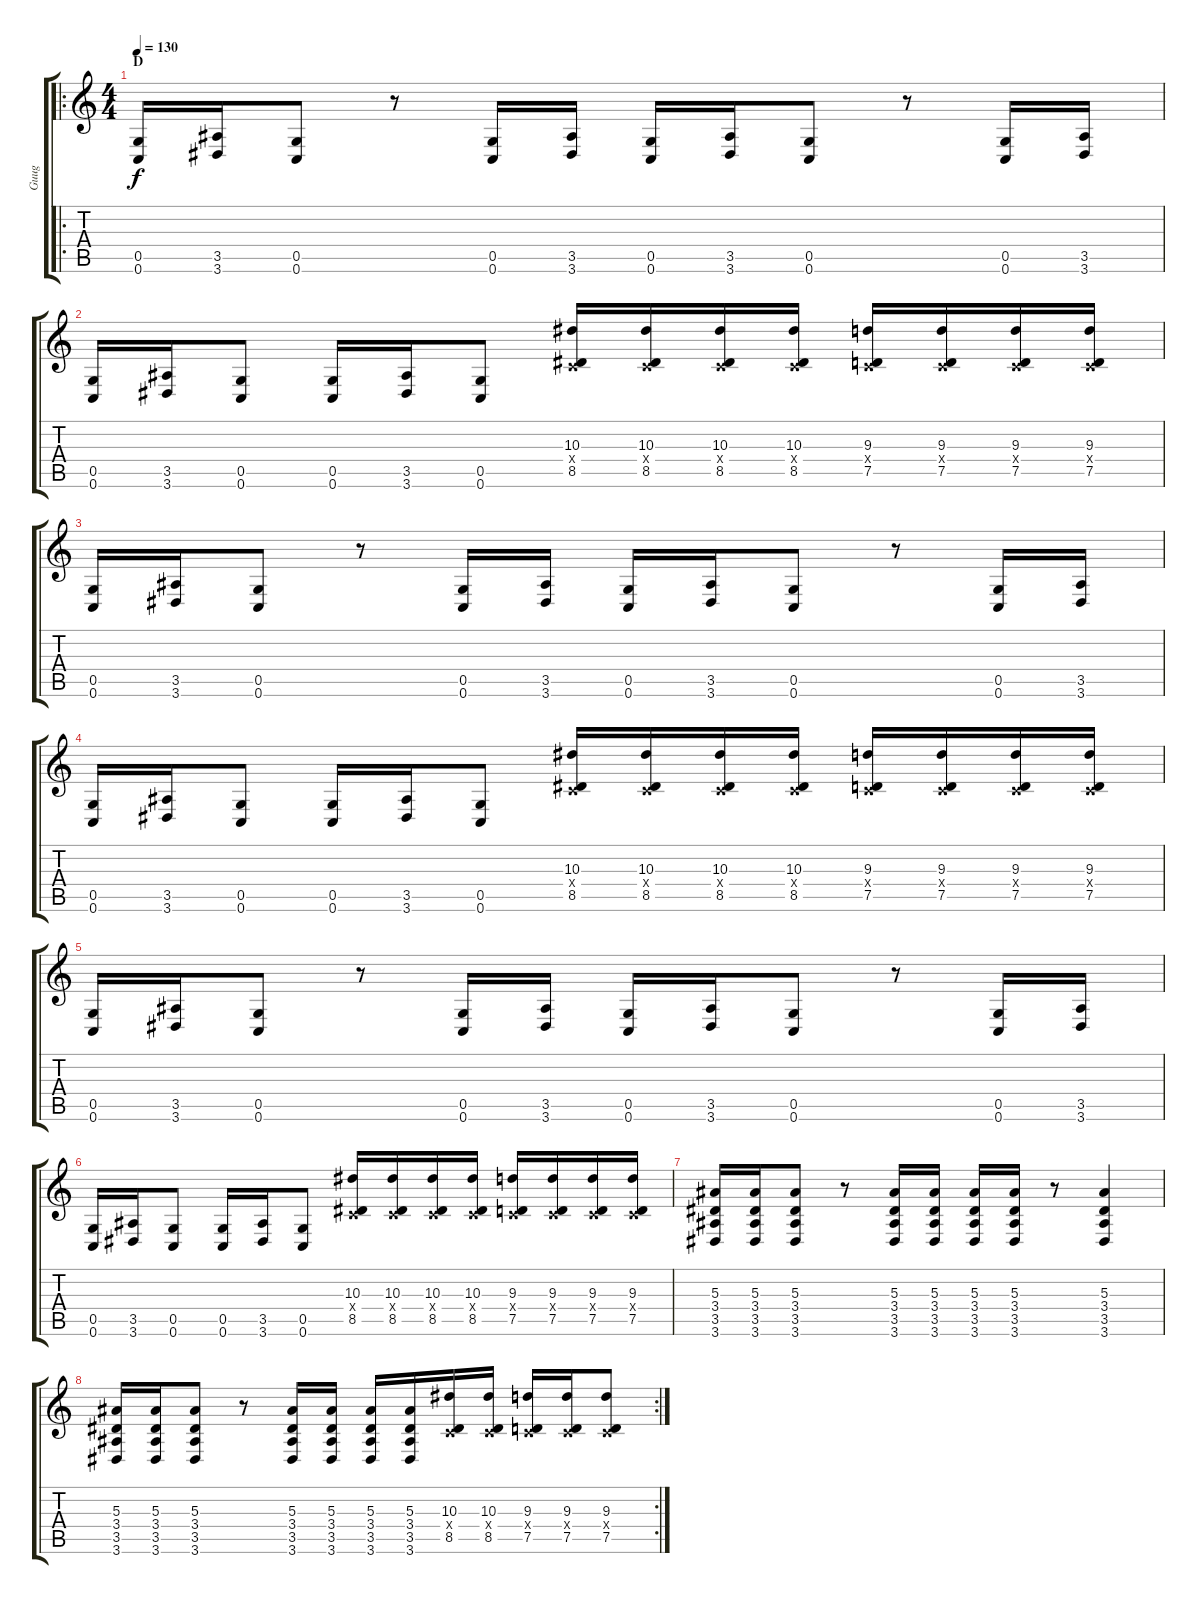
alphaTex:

\track ("Guug" "Guug") {instrument distortionguitar}
\staff {score tabs}
\tuning (D4 A3 F3 C3 G2 C2) {hide}
\ro
\ts (4 4)
\section ("" "D")
\tempo 130
\clef g2
\ks c
(0.5 0.6).16{dy f} (3.5 3.6).16 (0.5 0.6).8 r.8 (0.5 0.6).16 (3.5 3.6).16 (0.5 0.6).16 (3.5 3.6).16 (0.5 0.6).8 r.8 (0.5 0.6).16 (3.5 3.6).16 |
(0.5 0.6).16 (3.5 3.6).16 (0.5 0.6).8 (0.5 0.6).16 (3.5 3.6).16 (0.5 0.6).8 (10.3 0.4{x} 8.5).16 (10.3 0.4{x} 8.5).16 (10.3 0.4{x} 8.5).16 (10.3 0.4{x} 8.5).16 (9.3 0.4{x} 7.5).16 (9.3 0.4{x} 7.5).16 (9.3 0.4{x} 7.5).16 (9.3 0.4{x} 7.5).16 |
(0.5 0.6).16 (3.5 3.6).16 (0.5 0.6).8 r.8 (0.5 0.6).16 (3.5 3.6).16 (0.5 0.6).16 (3.5 3.6).16 (0.5 0.6).8 r.8 (0.5 0.6).16 (3.5 3.6).16 |
(0.5 0.6).16 (3.5 3.6).16 (0.5 0.6).8 (0.5 0.6).16 (3.5 3.6).16 (0.5 0.6).8 (10.3 0.4{x} 8.5).16 (10.3 0.4{x} 8.5).16 (10.3 0.4{x} 8.5).16 (10.3 0.4{x} 8.5).16 (9.3 0.4{x} 7.5).16 (9.3 0.4{x} 7.5).16 (9.3 0.4{x} 7.5).16 (9.3 0.4{x} 7.5).16 |
(0.5 0.6).16 (3.5 3.6).16 (0.5 0.6).8 r.8 (0.5 0.6).16 (3.5 3.6).16 (0.5 0.6).16 (3.5 3.6).16 (0.5 0.6).8 r.8 (0.5 0.6).16 (3.5 3.6).16 |
(0.5 0.6).16 (3.5 3.6).16 (0.5 0.6).8 (0.5 0.6).16 (3.5 3.6).16 (0.5 0.6).8 (10.3 0.4{x} 8.5).16 (10.3 0.4{x} 8.5).16 (10.3 0.4{x} 8.5).16 (10.3 0.4{x} 8.5).16 (9.3 0.4{x} 7.5).16 (9.3 0.4{x} 7.5).16 (9.3 0.4{x} 7.5).16 (9.3 0.4{x} 7.5).16 |
(5.3 3.4 3.5 3.6).16 (5.3 3.4 3.5 3.6).16 (5.3 3.4 3.5 3.6).8 r.8 (5.3 3.4 3.5 3.6).16 (5.3 3.4 3.5 3.6).16 (5.3 3.4 3.5 3.6).16 (5.3 3.4 3.5 3.6).16 r.8 (5.3 3.4 3.5 3.6).4 |
\rc 2
(5.3 3.4 3.5 3.6).16 (5.3 3.4 3.5 3.6).16 (5.3 3.4 3.5 3.6).8 r.8 (5.3 3.4 3.5 3.6).16 (5.3 3.4 3.5 3.6).16 (5.3 3.4 3.5 3.6).16 (5.3 3.4 3.5 3.6).16 (10.3 0.4{x} 8.5).16 (10.3 0.4{x} 8.5).16 (9.3 0.4{x} 7.5).16 (9.3 0.4{x} 7.5).16 (9.3 0.4{x} 7.5).8
